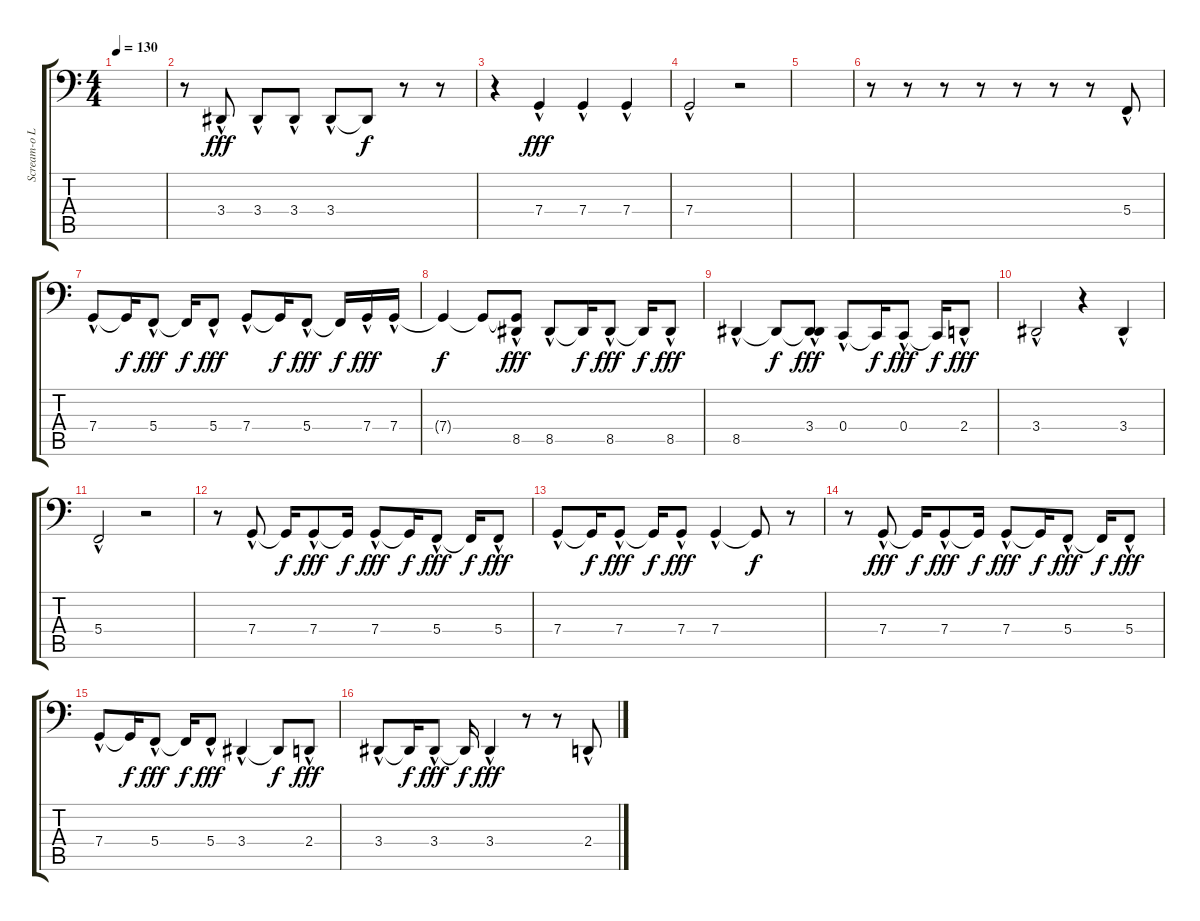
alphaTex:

\track ("Scream-o Lyrics" "Scream-o L") {instrument synthbrass1}
\staff {score tabs}
\tuning (D2 A2 F2 C2 G1 C1) {hide}
\ts (4 4)
\tempo 130
\clef f4
\ks c
|
r.8 3.4{hac}.8{dy fff} 3.4{hac}.8 3.4{hac}.8 3.4{hac}.8 3.4{t}.8{dy f} r.8 r.8 |
r.4 7.4{hac}.4{dy fff} 7.4{hac}.4 7.4{hac}.4 |
7.4{hac}.2 r.2 |
|
r.8 r.8 r.8 r.8 r.8 r.8 r.8 5.4{hac}.8 |
7.4{hac}.8 7.4{t}.16{dy f} 5.4{hac}.8{dy fff} 5.4{t}.16{dy f} 5.4{hac}.8{dy fff} 7.4{hac}.8 7.4{t}.16{dy f} 5.4{hac}.8{dy fff} 5.4{t}.16{dy f} 7.4{hac}.16{dy fff} 7.4{hac}.16 |
7.4{t}.4{dy f} 7.4{t}.8 (7.4{t} 8.5{hac}).8{dy fff} 8.5{hac}.8 8.5{t}.16{dy f} 8.5{hac}.8{dy fff} 8.5{t}.16{dy f} 8.5{hac}.8{dy fff} |
8.5{hac}.4 8.5{t}.8{dy f} (3.4{hac} 8.5{t}).8{dy fff} 0.4{hac}.8 0.4{t}.16{dy f} 0.4{hac}.8{dy fff} 0.4{t}.16{dy f} 2.4{hac}.8{dy fff} |
3.4{hac}.2 r.4 3.4{hac}.4 |
5.4{hac}.2 r.2 |
r.8 7.4{hac}.8 7.4{t}.16{dy f} 7.4{hac}.8{dy fff} 7.4{t}.16{dy f} 7.4{hac}.8{dy fff} 7.4{t}.16{dy f} 5.4{hac}.8{dy fff} 5.4{t}.16{dy f} 5.4{hac}.8{dy fff} |
7.4{hac}.8 7.4{t}.16{dy f} 7.4{hac}.8{dy fff} 7.4{t}.16{dy f} 7.4{hac}.8{dy fff} 7.4{hac}.4 7.4{t}.8{dy f} r.8 |
r.8 7.4{hac}.8{dy fff} 7.4{t}.16{dy f} 7.4{hac}.8{dy fff} 7.4{t}.16{dy f} 7.4{hac}.8{dy fff} 7.4{t}.16{dy f} 5.4{hac}.8{dy fff} 5.4{t}.16{dy f} 5.4{hac}.8{dy fff} |
7.4{hac}.8 7.4{t}.16{dy f} 5.4{hac}.8{dy fff} 5.4{t}.16{dy f} 5.4{hac}.8{dy fff} 3.4{hac}.4 3.4{t}.8{dy f} 2.4{hac}.8{dy fff} |
3.4{hac}.8 3.4{t}.16{dy f} 3.4{hac}.8{dy fff} 3.4{t}.16{dy f} 3.4{hac}.4{dy fff} r.8 r.8 2.4{hac}.8
